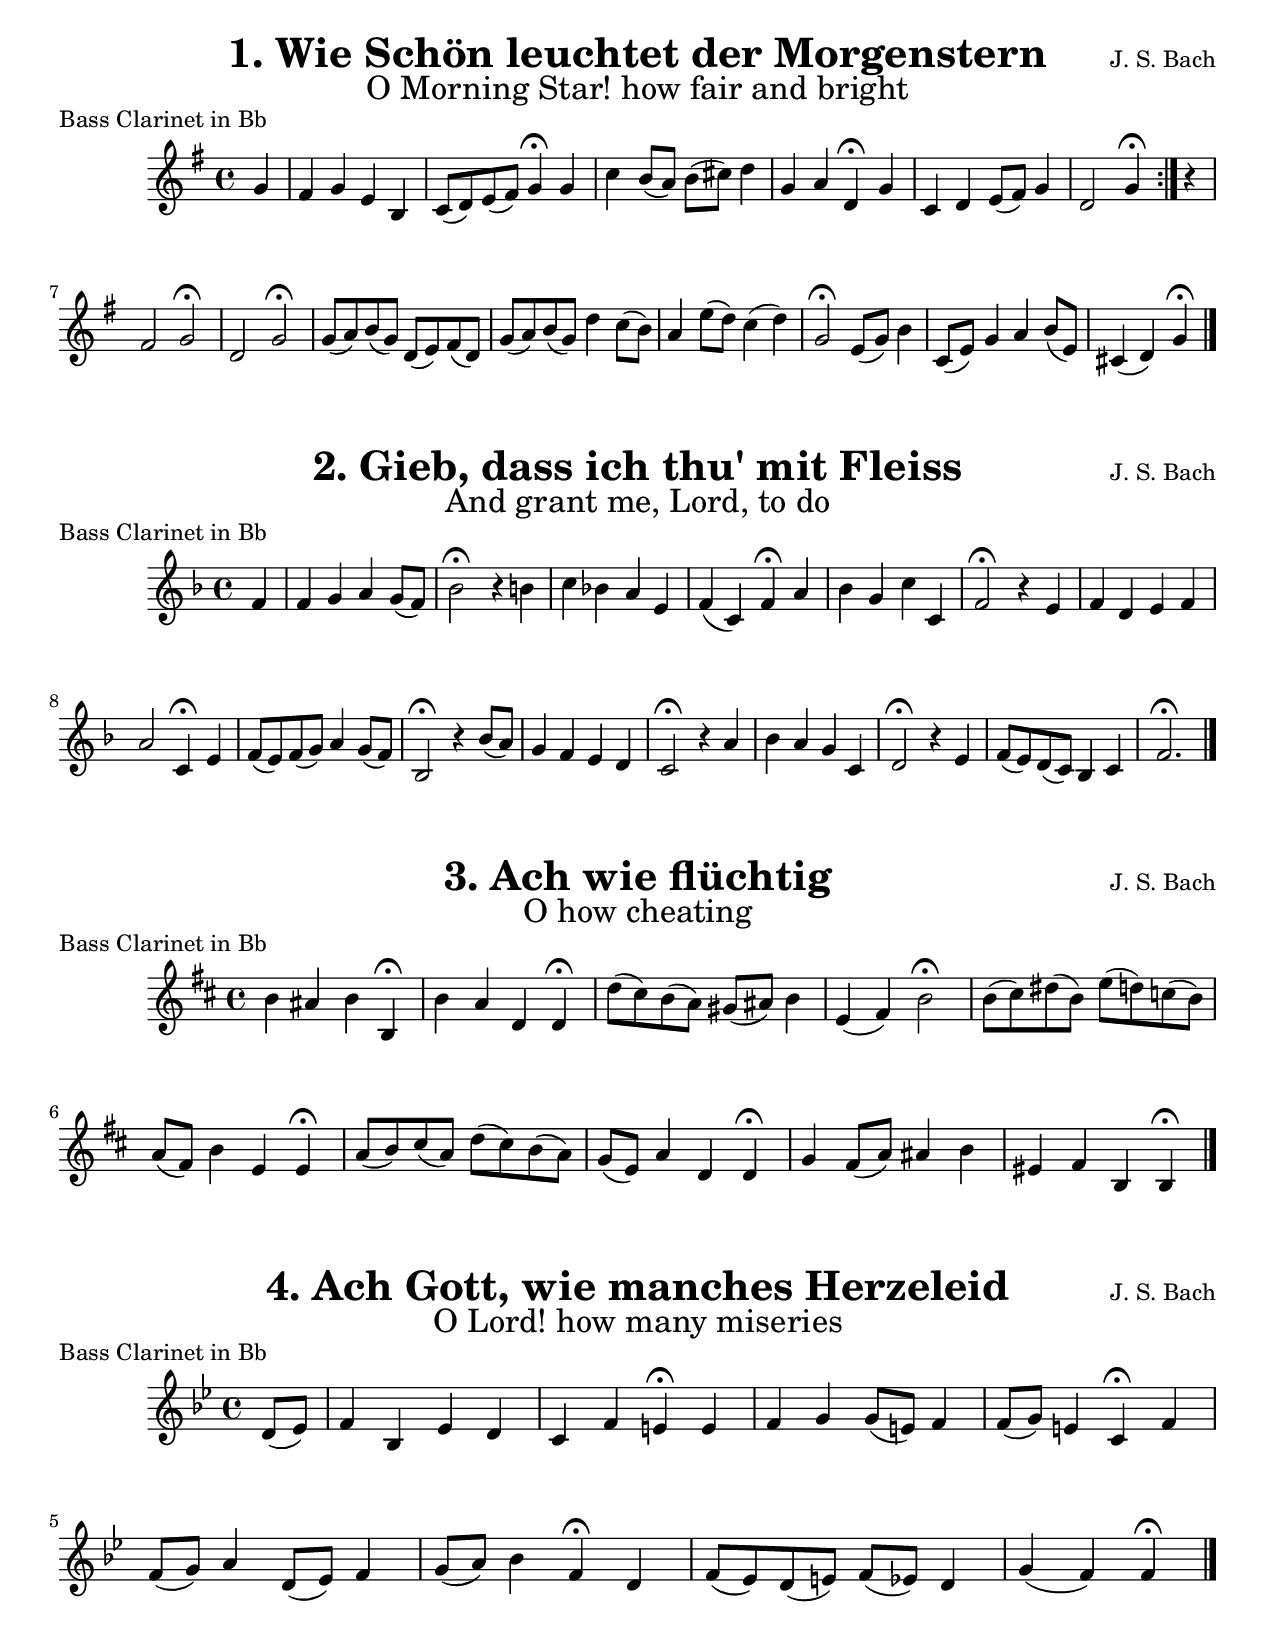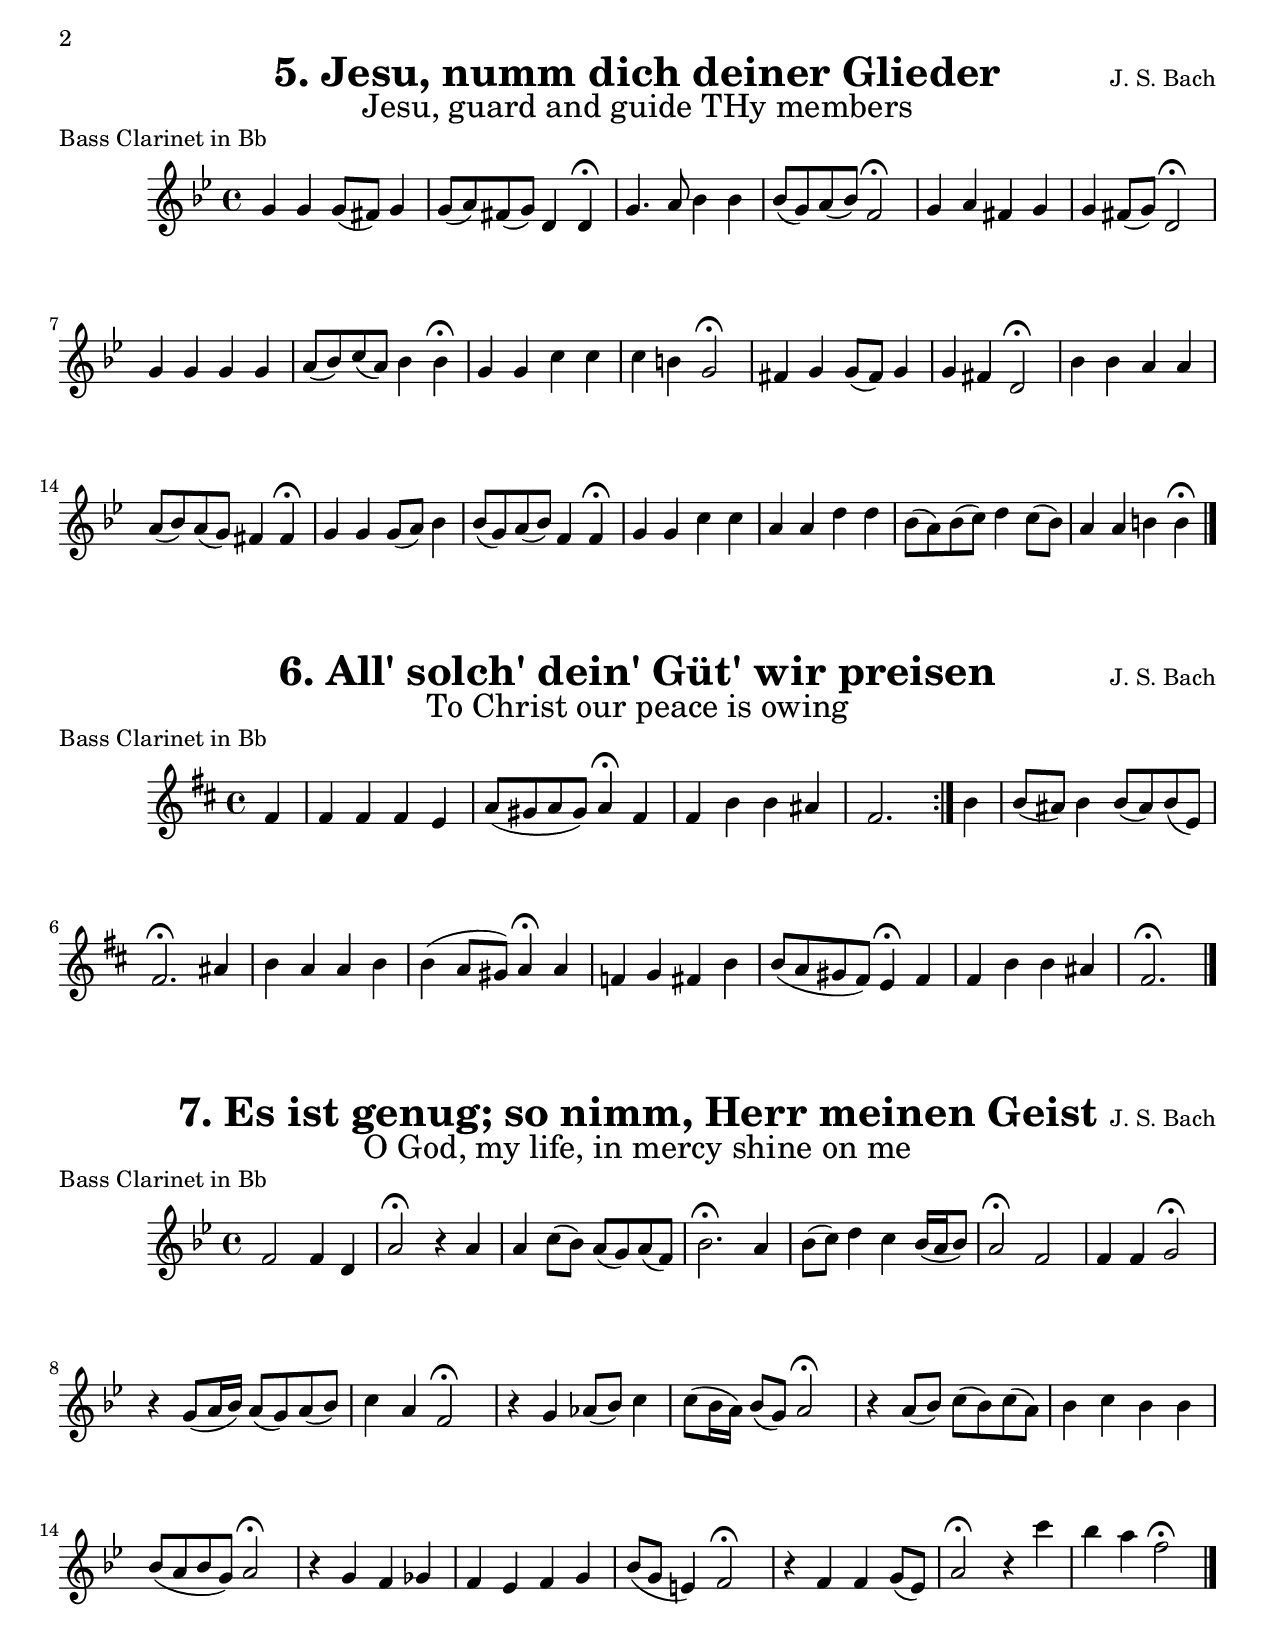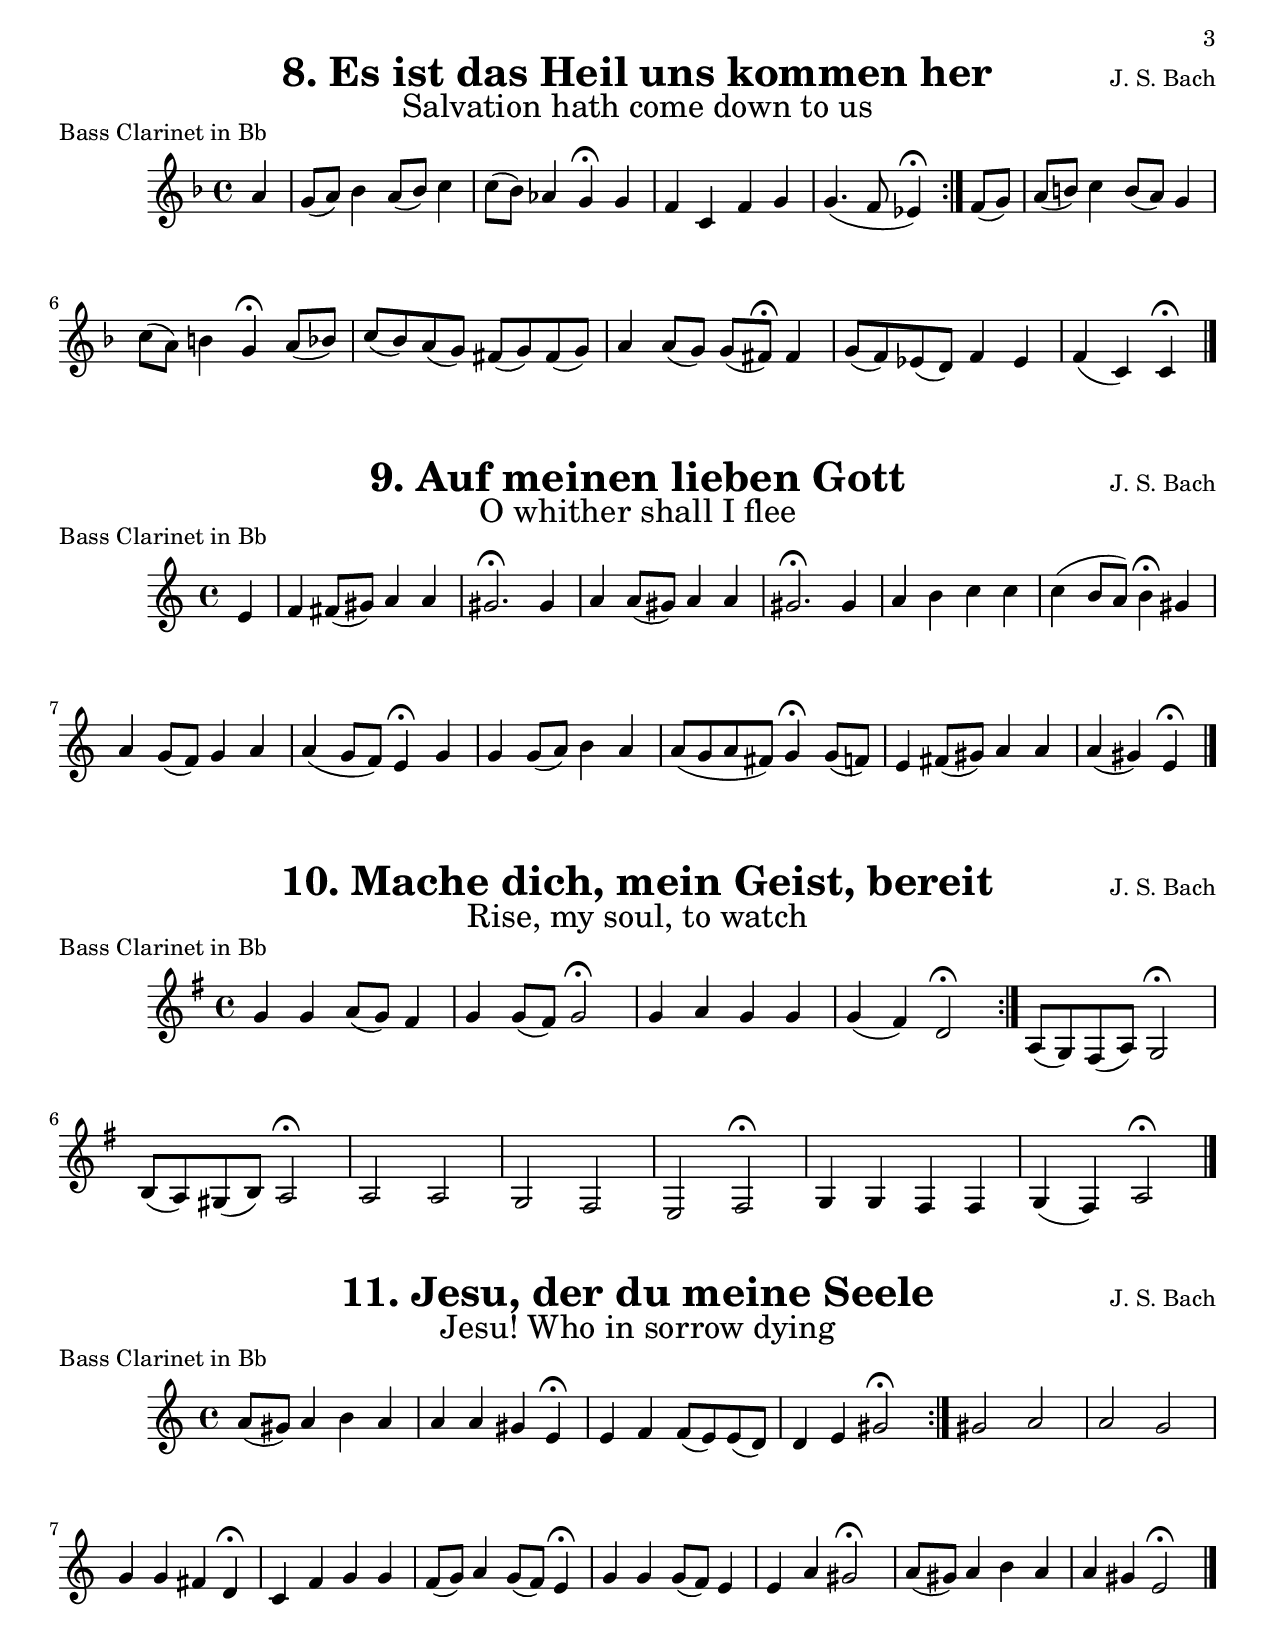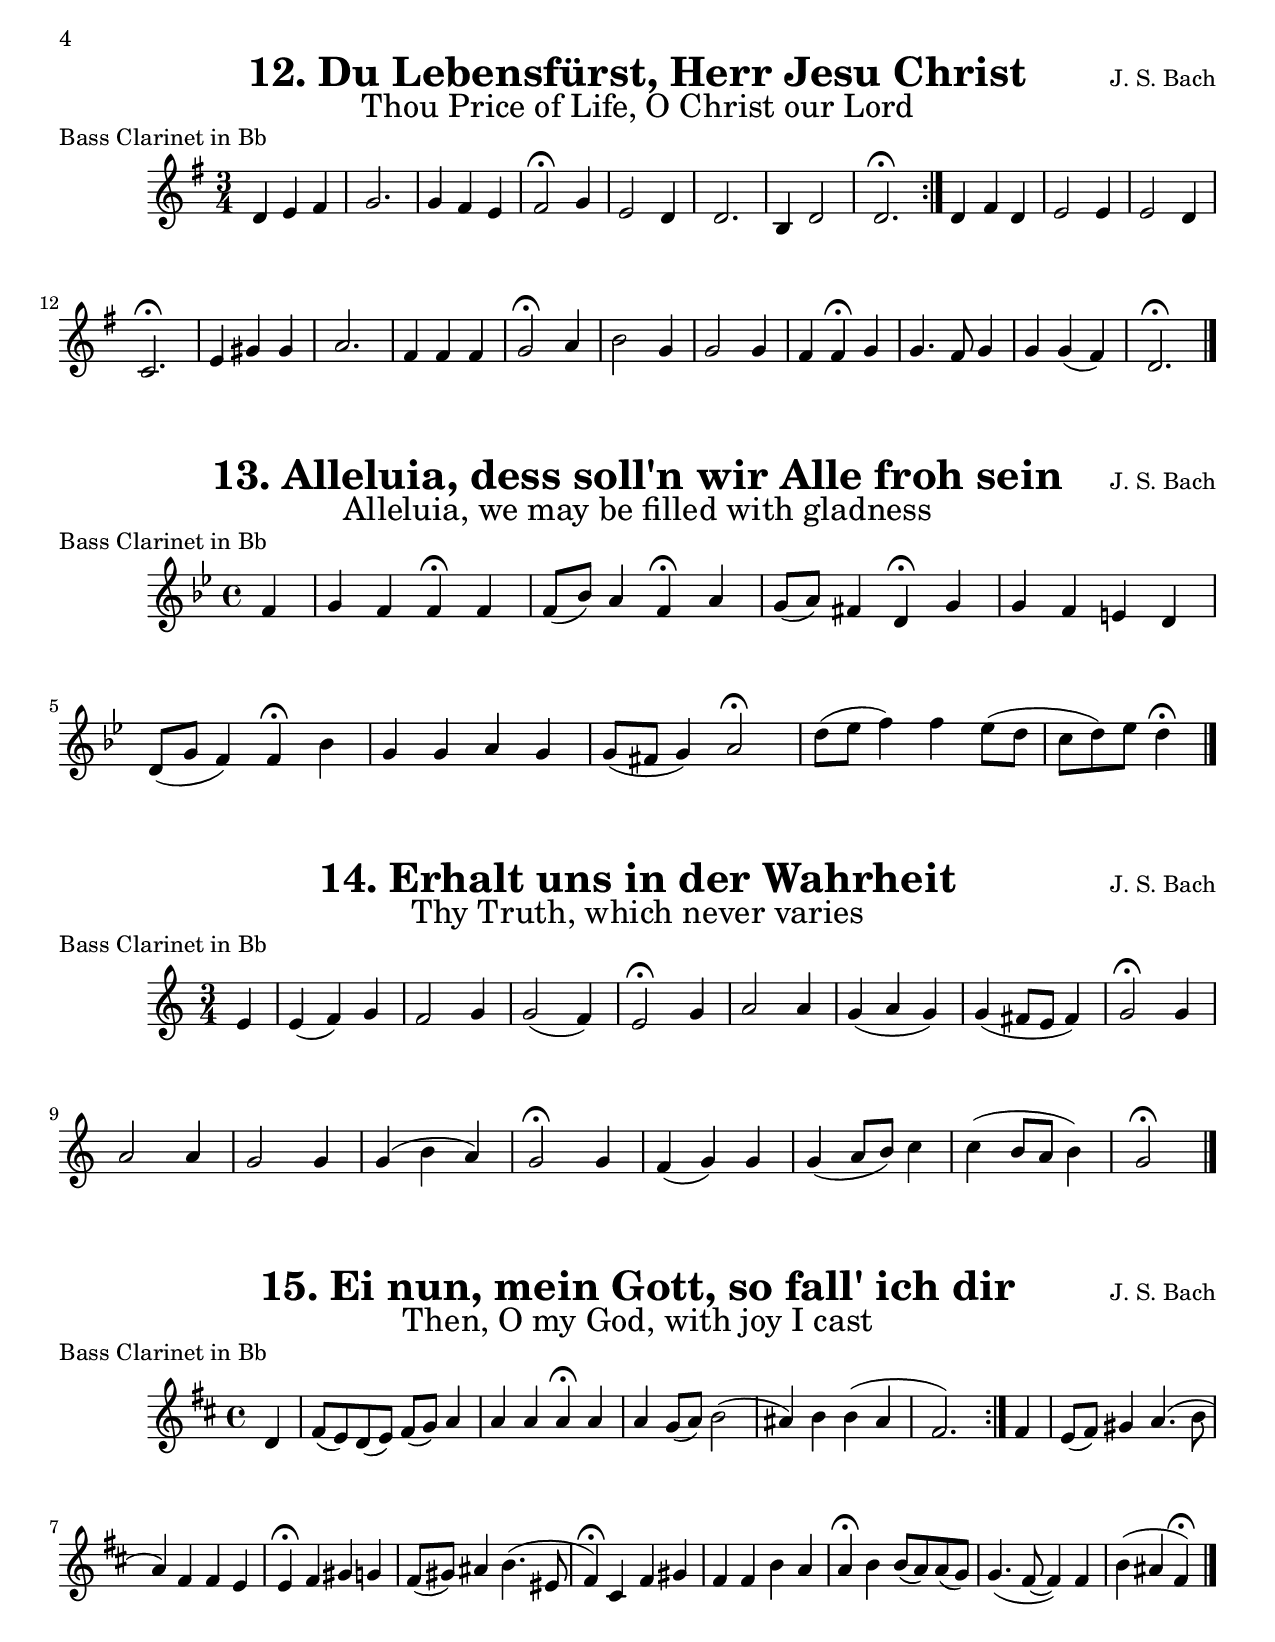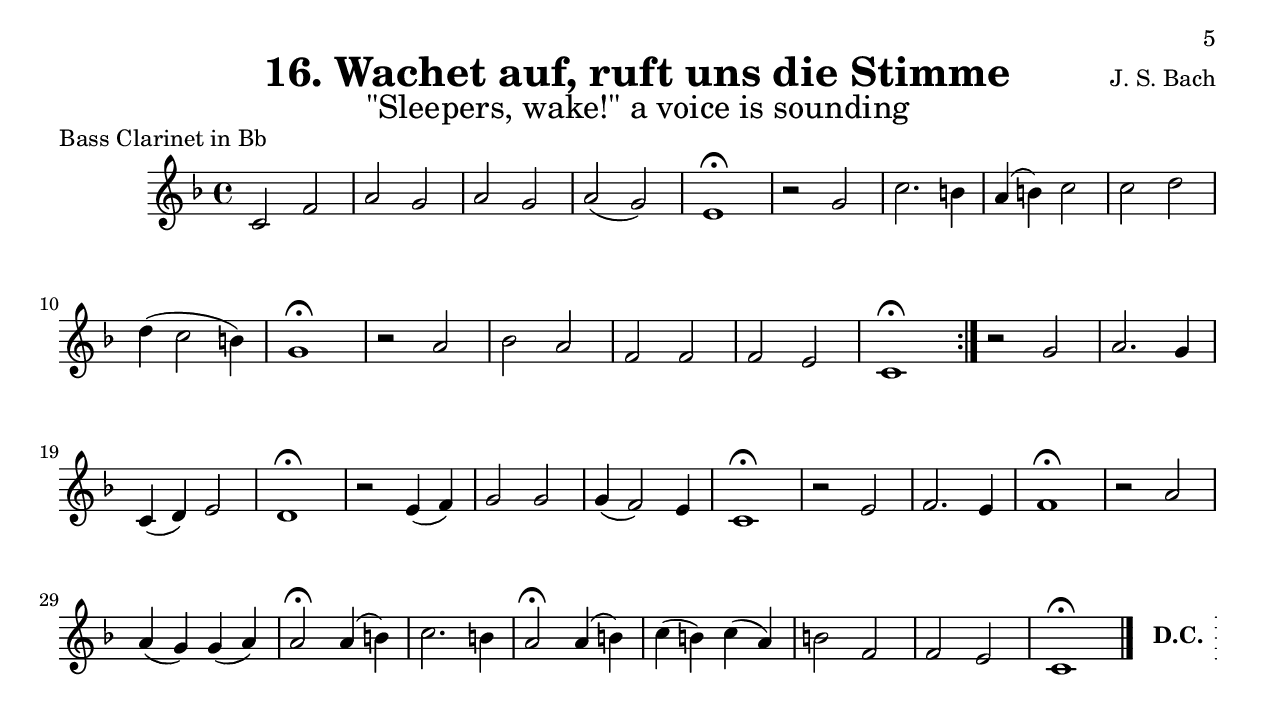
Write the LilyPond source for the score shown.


\version "2.16.0"
\include "english.ly"

\paper {
    #(set-paper-size "letter")
    ragged-last-bottom = ##t
}

common = {
    \set Score.markFormatter = #format-mark-box-letters
}

\header {
    piece = "Bass Clarinet in Bb"
}

cresc = \markup { \italic "cresc." }
dim   = \markup { \italic "dim." }
rit   = \markup { \italic "rit." }
submf = \markup { \italic "subito mf" }

chorale_i = \relative c'' {
    \key g \major \time 4/4
    \repeat volta 2 {
        \partial 4 g4 |
        fs4 g e b |
        c8( d) e( fs) g4\fermata g4 |
        c4 b8( a) b( cs) d4 |
        g,4 a d,\fermata g |
        c,4 d e8(fs) g4 |
        d2 g4\fermata
    } r4 |
    fs2 g2\fermata |
    d2 g2\fermata |
    g8( a) b( g) d( e) fs( d) |
    g8( a) b( g) d'4 c8( b) |
    a4 e'8( d) c4( d) |
    g,2\fermata e8( g) b4 |
    c,8( e) g4 a4 b8( e,8) |
    cs4( d) g\fermata
    \bar "|."
}

chorale_ii = \relative c' {
    \key f \major \time 4/4
    \partial 4 f4 |
    f4 g a g8( f) |
    bf2\fermata  r4 b4 |
    c4 bf! a e |
    f4( c4) f\fermata  a |
    bf4 g c c, |
    f2\fermata r4 e |
    f4 d e f |
    a2 c,4\fermata e |
    f8( e) f( g) a4 g8( f) |
    bf,2\fermata r4 bf'8( a) |
    g4 f e d |
    c2\fermata  r4 a' |
    bf4 a g c, |
    d2\fermata r4 e |
    f8( e) d( c) bf4 c |
    f2.\fermata 
    \bar "|."
}

%%%%%% LEFT OFF HERE %%%%%%%

chorale_iii = \relative c'' {
    \key b \minor \time 4/4
    b4 as b b,\fermata |
    b'4 a d, d\fermata |
    d'8( cs) b( a) gs( as) b4 |
    e,4( fs) b2\fermata |
    b8( cs) ds( b) e( d) c( b) |
    a8( fs) b4 e, e\fermata |
    a8( b) cs( a) d( cs) b( a) |
    g( e) a4 d, d\fermata |
    g4 fs8( a) as4 b |
    es,4 fs4 b, b\fermata
    \bar "|."
}

chorale_iv = \relative c' {
    \key bf \major \time 4/4
    \partial 4 d8( ef) |
    f4 bf, ef d |
    c4 f e\fermata e |
    f4 g g8( e) f4 |
    f8( g) e4 c\fermata f4 |
    f8( g) a4 d,8( ef) f4 |
    g8( a) bf4 f\fermata d4 |
    f8( ef) d( e) f( ef) d4 |
    g4( f) f\fermata
    \bar "|."
}

chorale_v = \relative c'' {
    \key g \minor \time 4/4
    g4 g g8( fs) g4 |
    g8( a) fs( g) d4 d4\fermata |
    g4. a8 bf4 bf |
    bf8( g) a( bf) f2\fermata |
    g4 a fs g |
    g4 fs8( g) d2\fermata |
    g4 g g g |
    a8( bf) c( a) bf4 bf4\fermata |
    g4 g c c |
    c4 b g2\fermata |
    fs4 g g8( fs) g4 |
    g4 fs4 d2\fermata |
    bf'4 bf a a |
    a8( bf) a( g) fs4 fs\fermata |
    g4 g g8( a) bf4 |
    bf8( g) a( bf) f4 f4\fermata |
    g4 g c c |
    a4 a d d |
    bf8( a) bf( c) d4 c8( bf) |
    a4 a b b\fermata
    \bar "|."
}

chorale_vi = \relative c' {
    \key b \minor \time 4/4
    \repeat volta 2 {
        \partial 4 fs4 |
        fs4 fs fs e |
        a8( gs a gs) a4\fermata fs4 |
        fs4 b b as fs2.
    }
    b4 |
    b8( as) b4 b8( as) b( e,) |
    fs2.\fermata as4 |
    b4 a a b |
    b4( a8 gs) a4\fermata a |
    f4 g fs b |
    b8( a gs fs) e4\fermata fs |
    fs4 b b as |
    fs2. \fermata
    \bar "|."
}

chorale_vii = \relative c' {
    \key bf \major \time 4/4
    f2 f4 d |
    a'2\fermata r4 a |
    a4 c8( bf) a( g) a( f) |
    bf2.\fermata a4 |
    bf8( c) d4 c4 bf16( a bf8) |
    a2\fermata f2 |
    f4 f g2\fermata |
    r4 g8( a16 bf) a8( g) a( bf) |
    c4 a4 f2\fermata |
    r4 g4 af8( bf) c4 |
    c8( bf16 a) bf8( g) a2\fermata |
    r4 a8( bf) c( bf) c( a) |
    bf4 c bf bf |
    bf8( a bf g) a2\fermata |
    r4 g f gf |
    f4 ef f g |
    bf8( g e4) f2\fermata |
    r4 f f g8( ef) |
    a2 \fermata r4 c' |
    bf4 a f2\fermata
    \bar "|."
}

chorale_viii = \relative c'' {
    \repeat volta 2 {
        \key f \major \time 4/4
        \partial 4 a4 |
        g8( a) bf4 a8( bf) c4 |
        c8( bf) af4 g\fermata g |
        f4 c f g |
        g4.( f8 ef4)\fermata
    } f8( g) |
    a8( b) c4 b8( a) g4 |
    c8( a) b4 g4\fermata a8( bf) |
    c8( bf) a( g) fs( g) fs( g) |
    a4 a8( g) g( fs)\fermata fs4 |
    g8( f) ef( d) f4 ef4 |
    f4( c) c\fermata
    \bar "|."
}

chorale_ix = \relative c' {
    \key c \major \time 4/4
    \partial 4 e4 |
    f4 fs8( gs) a4 a4 |
    gs2.\fermata gs4 |
    a4 a8( gs) a4 a4 |
    gs2.\fermata gs4 |
    a4 b c c |
    c4( b8 a) b4\fermata gs4 |
    a4 g8( f) g4 a |
    a4( g8 f) e4\fermata g4 |
    g4 g8( a) b4 a |
    a8( g a fs) g4\fermata g8( f) |
    e4 fs8( gs) a4 a4 |
    a4( gs) e\fermata
    \bar "|."
}

chorale_x = \relative c'' {
    \repeat volta 2 {
        \key g \major \time 4/4
        g4 g a8( g) fs4 |
        g4 g8( fs) g2\fermata |
        g4 a g g |
        g4( fs) d2\fermata
    }
    a8( g) fs( a) g2\fermata |
    b8( a) gs( b) a2\fermata |
    a2 a g fs |
    e2 fs2\fermata |
    g4 g fs fs |
    g4( fs) a2\fermata
    \bar "|."
}

chorale_xi = \relative c'' {
    \key a \minor \time 4/4
    \repeat volta 2 {
        a8( gs) a4 b a |
        a4 a gs e\fermata |
        e4 f f8( e) e( d) |
        d4 e gs2\fermata
    }
    gs2 a a g |
    g4 g fs d\fermata  |
    c4 f g g |
    f8( g) a4 g8( f) e4\fermata |
    g4 g4 g8( f) e4 |
    e4 a4 gs2\fermata |
    a8( gs) a4 b a |
    a4 gs e2\fermata
    \bar "|."
}

chorale_xii = \relative c' {
    \key g \major \time 3/4
    \repeat volta 2 {
        d4 e fs | g2. | g4 fs e | fs2\fermata g4 |
        e2 d4 | d2. | b4 d2 | d2. \fermata |
    }
    d4 fs d | e2 e4 | e2 d4 | c2.\fermata |
    e4 gs gs | a2. | fs4 fs fs | g2\fermata a4 |
    b2 g4 | g2 g4 | fs4 fs\fermata g4 |
    g4. fs8 g4 | g4 g( fs) | d2.\fermata
    \bar "|."
}

chorale_xiii = \relative c' {
    \key bf \major \time 4/4
    \partial 4 f4 |
    g4 f f\fermata f |
    f8( bf) a4 f\fermata a4 |
    g8( a) fs4 d\fermata g |
    g4 f e d |
    d8( g f4) f\fermata bf4 |
    g4 g a g |
    g8( fs g4) a2\fermata |
    d8( ef f4) f4 ef8( d |
    c8 d) ef d4 \fermata
    \bar "|."
}

chorale_xiv = \relative c' {
    \key c \major \time 3/4
    \partial 4 e4 | e4( f) g | f2 g4 | g2( f4) | e2\fermata 
    g4 | a2 a4 | g4( a g) | g4( fs8 e fs4) | g2\fermata 
    g4 | a2 a4 | g2 g4 | g4( b a) | g2\fermata
    g4 | f4( g) g | g4( a8 b) c4 | c4( b8 a b4) | g2\fermata
    \bar "|."
}

chorale_xv = \relative c' {
    \repeat volta 2 {
        \key d \major \time 4/4
        \partial 4 d4 |
        fs8( e) d( e) fs( g) a4 |
        a4 a a\fermata a |
        a4 g8( a) b2( |
        as4) b b( as | fs2.)
    }
    fs4 |
    e8( fs) gs4 a4.( b8 |
    a4) fs fs e |
    e4\fermata fs gs g |
    fs8( gs) as4 b4.( es,8 |
    fs4)\fermata cs fs gs |
    fs4 fs b a |
    a4\fermata b4 b8( a) a( g) |
    g4.( fs8~fs4 ) fs4 |
    b4( as fs)\fermata
    \bar "|."
}

chorale_xvi = \relative c' {
    \key f \major \time 4/4
    \repeat volta 2 {
        c2 f | a g | a g | a( g) | e1\fermata |
        r2 g2 | c2. b4 | a4( b) c2 | c2 d | d4( c2 b4) | g1\fermata |
        r2 a | bf a | f f | f e | c1\fermata
    }
    r2 g' | a2. g4 | c,4( d) e2 | d1\fermata |
    r2 e4( f) | g2 g2 | g4( f2) e4 | c1\fermata |
    r2 e2 | f2. e4 | f1\fermata
    r2 a2 | a4( g) g( a) | a2\fermata
    a4( b) | c2. b4 | a2\fermata
    a4( b) | c4( b) c( a) | b2 f | f e | c1\fermata
    \bar "|."
    \cadenzaOn
    \stopStaff
    \once \override TextScript.extra-offset = #'( 0 . -3.0 )
    \once \override TextScript.word-space = #1.5
    s1^\markup { \bold "D.C." }
    \startStaff
    \cadenzaOff
}




\header {
    title = ""
    composer = ""
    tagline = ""
}

\markup {
    \fill-line {
        \null
        \center-column {
            \line { \bold \fontsize #5 "1. Wie Schön leuchtet der Morgenstern" }
            \line {       \fontsize #3 "O Morning Star! how fair and bright" }
        }
        "J. S. Bach"
    }
}

\score {
    \new Staff  { \chorale_i } 
    \layout { }
}


\markup {
    \fill-line {
        \null
        \center-column {
            \line { \bold \fontsize #5 "2. Gieb, dass ich thu' mit Fleiss" }
            \line {       \fontsize #3 "And grant me, Lord, to do" }
        }
        "J. S. Bach"
    }
}

\score {
    \new Staff  { \chorale_ii }
    \layout { }
}


\markup {
    \fill-line {
        \null
        \center-column {
            \line { \bold \fontsize #5 "3. Ach wie flüchtig" }
            \line {       \fontsize #3 "O how cheating" }
        }
        "J. S. Bach"
    }
}

\score {
    \new Staff  { \chorale_iii }
    \layout { }
}


\markup {
    \fill-line {
        \null
        \center-column {
            \line { \bold \fontsize #5 "4. Ach Gott, wie manches Herzeleid" }
            \line {       \fontsize #3 "O Lord! how many miseries" }
        }
        "J. S. Bach"
    }
}

\score {
    \new Staff  { \chorale_iv } 
    \layout { }
}

\pageBreak

\markup {
    \fill-line {
        \null
        \center-column {
            \line { \bold \fontsize #5 "5. Jesu, numm dich deiner Glieder" }
            \line {       \fontsize #3 "Jesu, guard and guide THy members" }
        }
        "J. S. Bach"
    }
}

\score {
    \new Staff  { \chorale_v } 
    \layout { }
}


\markup {
    \fill-line {
        \null
        \center-column {
            \line { \bold \fontsize #5 "6. All' solch' dein' Güt' wir preisen" }
            \line {       \fontsize #3 "To Christ our peace is owing" }
        }
        "J. S. Bach"
    }
}

\score {
    \new Staff  { \chorale_vi } 
    \layout { }
}


\markup {
    \fill-line {
        \null
        \center-column {
            \line { \bold \fontsize #5 "7. Es ist genug; so nimm, Herr meinen Geist" }
            \line {       \fontsize #3 "O God, my life, in mercy shine on me" }
        }
        "J. S. Bach"
    }
}

\score {
    \new Staff  { \chorale_vii } 
    \layout { }
}


\pageBreak

\markup {
    \fill-line {
        \null
        \center-column {
            \line { \bold \fontsize #5 "8. Es ist das Heil uns kommen her" }
            \line {       \fontsize #3 "Salvation hath come down to us" }
        }
        "J. S. Bach"
    }
}

\score {
    \new Staff  { \chorale_viii } 
    \layout { }
}


\markup {
    \fill-line {
        \null
        \center-column {
            \line { \bold \fontsize #5 "9. Auf meinen lieben Gott" }
            \line {       \fontsize #3 "O whither shall I flee" }
        }
        "J. S. Bach"
    }
}

\score {
    \new Staff  { \chorale_ix } 
    \layout { }
}


\markup {
    \fill-line {
        \null
        \center-column {
            \line { \bold \fontsize #5 "10. Mache dich, mein Geist, bereit" }
            \line {       \fontsize #3 "Rise, my soul, to watch" }
        }
        "J. S. Bach"
    }
}

\score {
    \new Staff  { \chorale_x } 
    \layout { }
}


\markup {
    \fill-line {
        \null
        \center-column {
            \line { \bold \fontsize #5 "11. Jesu, der du meine Seele" }
            \line {       \fontsize #3 "Jesu! Who in sorrow dying" }
        }
        "J. S. Bach"
    }
}

\score {
    \new Staff  { \chorale_xi } 
    \layout { }
}


\pageBreak

\markup {
    \fill-line {
        \null
        \center-column {
            \line { \bold \fontsize #5 "12. Du Lebensfürst, Herr Jesu Christ" }
            \line {       \fontsize #3 "Thou Price of Life, O Christ our Lord" }
        }
        "J. S. Bach"
    }
}

\score {
    \new Staff  { \chorale_xii } 
    \layout { }
}


\markup {
    \fill-line {
        \null
        \center-column {
            \line { \bold \fontsize #5 "13. Alleluia, dess soll'n wir Alle froh sein" }
            \line {       \fontsize #3 "Alleluia, we may be filled with gladness" }
        }
        "J. S. Bach"
    }
}

\score {
    \new Staff  { \chorale_xiii } 
    \layout { }
}


\markup {
    \fill-line {
        \null
        \center-column {
            \line { \bold \fontsize #5 "14. Erhalt uns in der Wahrheit" }
            \line {       \fontsize #3 "Thy Truth, which never varies" }
        }
        "J. S. Bach"
    }
}

\score {
    \new Staff  { \chorale_xiv } 
    \layout { }
}


\markup {
    \fill-line {
        \null
        \center-column {
            \line { \bold \fontsize #5 "15. Ei nun, mein Gott, so fall' ich dir" }
            \line {       \fontsize #3 "Then, O my God, with joy I cast" }
        }
        "J. S. Bach"
    }
}

\score {
    \new Staff  { \chorale_xv } 
    \layout { }
}


\pageBreak

\markup {
    \fill-line {
        \null
        \center-column {
            \line { \bold \fontsize #5 "16. Wachet auf, ruft uns die Stimme" }
            \line {       \fontsize #3 "\"Sleepers, wake!\" a voice is sounding" }
        }
        "J. S. Bach"
    }
}

\score {
    \new Staff  { \chorale_xvi } 
    \layout { }
}

